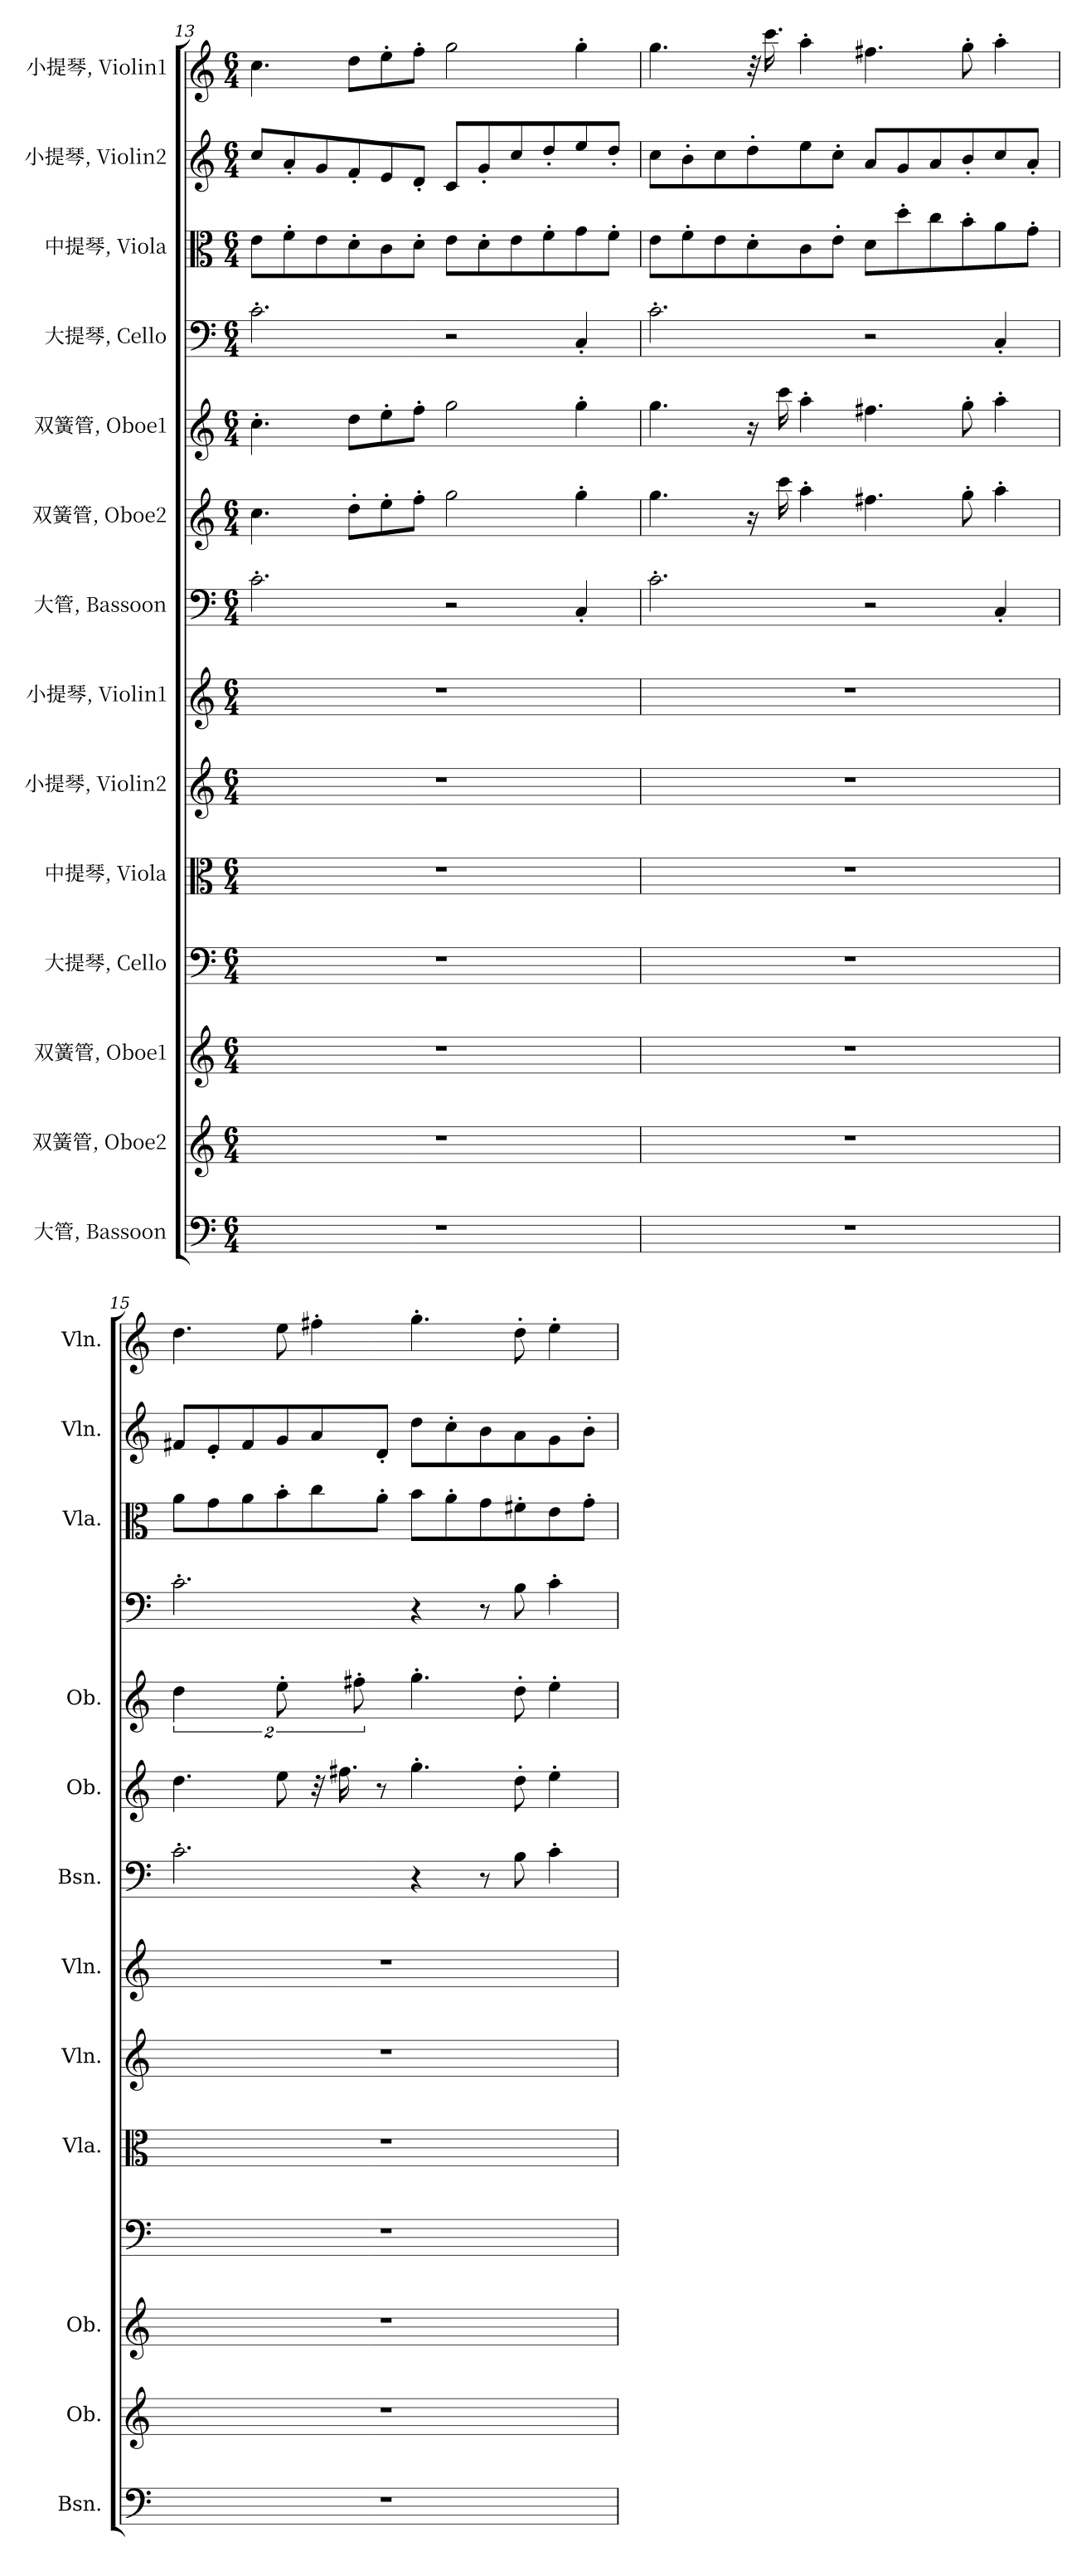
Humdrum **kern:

**kern	**kern	**kern	**kern	**kern	**kern	**kern	**kern	**kern	**kern	**kern	**kern	**kern	**kern
*part14	*part13	*part12	*part11	*part10	*part9	*part8	*part7	*part6	*part5	*part4	*part3	*part2	*part1
*staff14	*staff13	*staff12	*staff11	*staff10	*staff9	*staff8	*staff7	*staff6	*staff5	*staff4	*staff3	*staff2	*staff1
*I"大管, Bassoon	*I"双簧管, Oboe2	*I"双簧管, Oboe1	*I"大提琴, Cello	*I"中提琴, Viola	*I"小提琴, Violin2	*I"小提琴, Violin1	*I"大管, Bassoon	*I"双簧管, Oboe2	*I"双簧管, Oboe1	*I"大提琴, Cello	*I"中提琴, Viola	*I"小提琴, Violin2	*I"小提琴, Violin1
*I'Bsn.	*I'Ob.	*I'Ob.	*	*I'Vla.	*I'Vln.	*I'Vln.	*I'Bsn.	*I'Ob.	*I'Ob.	*	*I'Vla.	*I'Vln.	*I'Vln.
!!LO:PB:g=z
*clefF4	*clefG2	*clefG2	*clefF4	*clefC3	*clefG2	*clefG2	*clefF4	*clefG2	*clefG2	*clefF4	*clefC3	*clefG2	*clefG2
*k[]	*k[]	*k[]	*k[]	*k[]	*k[]	*k[]	*k[]	*k[]	*k[]	*k[]	*k[]	*k[]	*k[]
*M6/4	*M6/4	*M6/4	*M6/4	*M6/4	*M6/4	*M6/4	*M6/4	*M6/4	*M6/4	*M6/4	*M6/4	*M6/4	*M6/4
=13	=13	=13	=13	=13	=13	=13	=13	=13	=13	=13	=13	=13	=13
1.r	1.r	1.r	1.r	1.r	1.r	1.r	2.c'\	4.cc\	4.cc'\	2.c'\	8e\L	8cc/L	4.cc\
.	.	.	.	.	.	.	.	.	.	.	8f'\	8a'/	.
.	.	.	.	.	.	.	.	.	.	.	8e\	8g/	.
.	.	.	.	.	.	.	.	8dd'\L	8dd\L	.	8d'\	8f'/	8dd\L
.	.	.	.	.	.	.	.	8ee'\	8ee'\	.	8c\	8e/	8ee'\
.	.	.	.	.	.	.	.	8ff'\J	8ff'\J	.	8d'\J	8d'/J	8ff'\J
.	.	.	.	.	.	.	2r	2gg\	2gg\	2r	8e\L	8c/L	2gg\
.	.	.	.	.	.	.	.	.	.	.	8d'\	8g'/	.
.	.	.	.	.	.	.	.	.	.	.	8e\	8cc/	.
.	.	.	.	.	.	.	.	.	.	.	8f'\	8dd'/	.
.	.	.	.	.	.	.	4C'/	4gg'\	4gg'\	4C'/	8g\	8ee/	4gg'\
.	.	.	.	.	.	.	.	.	.	.	8f'\J	8dd'/J	.
=14	=14	=14	=14	=14	=14	=14	=14	=14	=14	=14	=14	=14	=14
1.r	1.r	1.r	1.r	1.r	1.r	1.r	2.c'\	4.gg\	4.gg\	2.c'\	8e\L	8cc\L	4.gg\
.	.	.	.	.	.	.	.	.	.	.	8f'\	8b'\	.
.	.	.	.	.	.	.	.	.	.	.	8e\	8cc\	.
.	.	.	.	.	.	.	.	16r	16r	.	8d'\	8dd'\	32r
.	.	.	.	.	.	.	.	.	.	.	.	.	16.ccc\
.	.	.	.	.	.	.	.	16ccc\	16ccc\	.	.	.	.
.	.	.	.	.	.	.	.	4aa'\	4aa'\	.	8c\	8ee\	4aa'\
.	.	.	.	.	.	.	.	.	.	.	8e'\J	8cc'\J	.
.	.	.	.	.	.	.	2r	4.ff#X\	4.ff#X\	2r	8d\L	8a/L	4.ff#X\
.	.	.	.	.	.	.	.	.	.	.	8dd'\	8g/	.
.	.	.	.	.	.	.	.	.	.	.	8cc\	8a/	.
.	.	.	.	.	.	.	.	8gg'\	8gg'\	.	8b'\	8b'/	8gg'\
.	.	.	.	.	.	.	4C'/	4aa'\	4aa'\	4C'/	8a\	8cc/	4aa'\
.	.	.	.	.	.	.	.	.	.	.	8g'\J	8a'/J	.
=15	=15	=15	=15	=15	=15	=15	=15	=15	=15	=15	=15	=15	=15
1.r	1.r	1.r	1.r	1.r	1.r	1.r	2.c'\	4.dd\	8%3dd\	2.c'\	8a\L	8f#X/L	4.dd\
.	.	.	.	.	.	.	.	.	.	.	8g\	8e'/	.
.	.	.	.	.	.	.	.	.	.	.	8a\	8f#/	.
.	.	.	.	.	.	.	.	8ee\	16%3ee'\	.	8b'\	8g/	8ee\
.	.	.	.	.	.	.	.	32r	.	.	8cc\	8a/	4ff#X'\
.	.	.	.	.	.	.	.	16.ff#X\	.	.	.	.	.
.	.	.	.	.	.	.	.	.	16%3ff#X'\	.	.	.	.
.	.	.	.	.	.	.	.	8r	.	.	8a'\J	8d'/J	.
.	.	.	.	.	.	.	4r	4.gg'\	4.gg'\	4r	8b\L	8dd\L	4.gg'\
.	.	.	.	.	.	.	.	.	.	.	8a'\	8cc'\	.
.	.	.	.	.	.	.	8r	.	.	8r	8g\	8b\	.
.	.	.	.	.	.	.	8B\	8dd'\	8dd'\	8B\	8f#X'\	8a\	8dd'\
.	.	.	.	.	.	.	4c'\	4ee'\	4ee'\	4c'\	8e\	8g\	4ee'\
.	.	.	.	.	.	.	.	.	.	.	8g'\J	8b'\J	.
=	=	=	=	=	=	=	=	=	=	=	=	=	=
*-	*-	*-	*-	*-	*-	*-	*-	*-	*-	*-	*-	*-	*-
